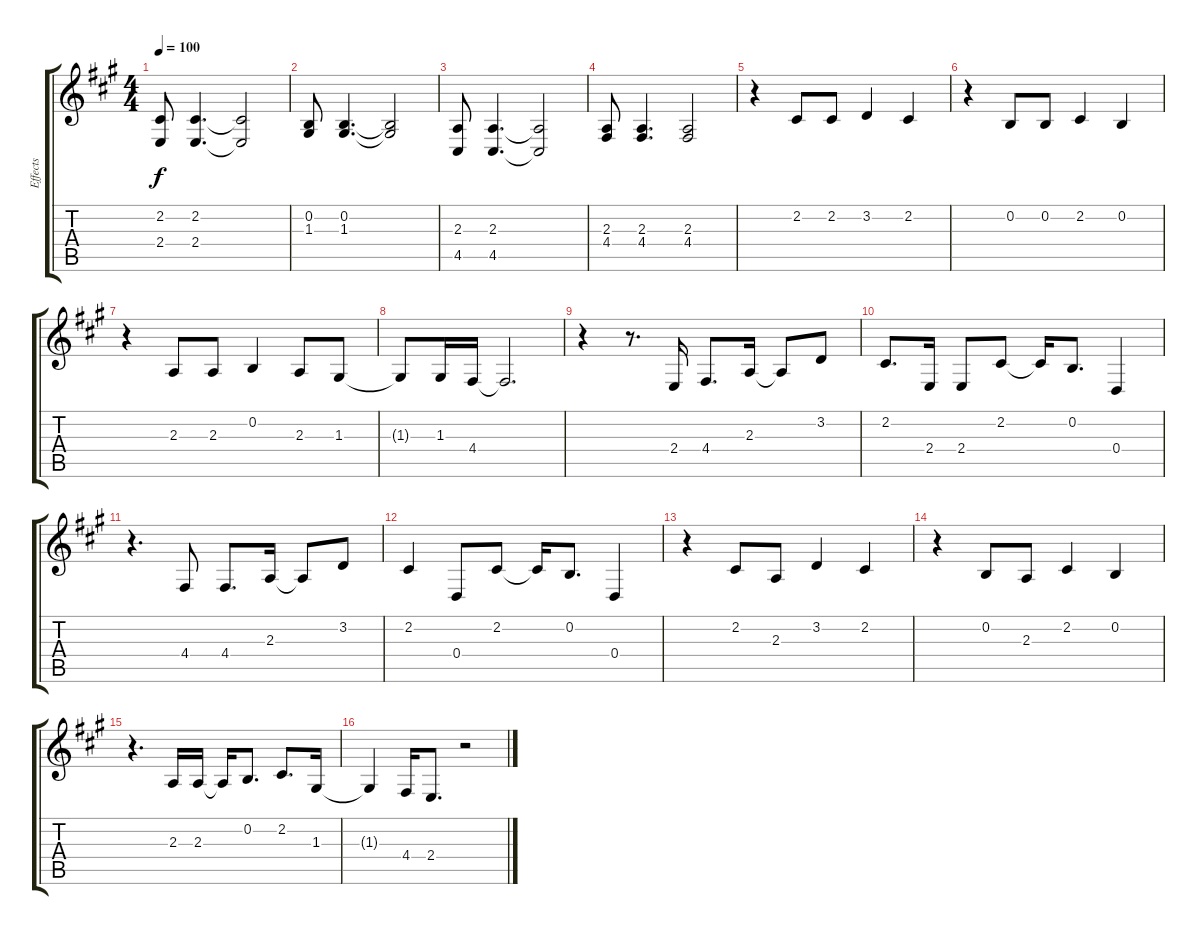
\track ("Effects" "Effects") {instrument reversecymbal}
\staff {score tabs}
\tuning (E4 B3 G3 D3 A2 E2) {hide}
\ts (4 4)
\tempo 100
\clef g2
\ks a
(2.2 2.4).8{dy f instrument reversecymbal} (2.2 2.4).4{d} (2.2{t} 2.4{t}).2 |
(0.2 1.3).8 (0.2 1.3).4{d} (0.2{t} 1.3{t}).2 |
(2.3 4.5).8 (2.3 4.5).4{d} (2.3{t} 4.5{t}).2 |
(2.3 4.4).8 (2.3 4.4).4{d} (2.3 4.4).2 |
r.4 2.2.8 2.2.8 3.2.4 2.2.4 |
r.4 0.2.8 0.2.8 2.2.4 0.2.4 |
r.4 2.3.8 2.3.8 0.2.4 2.3.8 1.3.8 |
1.3{t}.8 1.3.16 4.4.16 4.4{t}.2{d} |
r.4 r.8{d} 2.4.16 4.4.8{d} 2.3.16 2.3{t}.8 3.2.8 |
2.2.8{d} 2.4.16 2.4.8 2.2.8 2.2{t}.16 0.2.8{d} 0.4.4 |
r.4{d} 4.4.8 4.4.8{d} 2.3.16 2.3{t}.8 3.2.8 |
2.2.4 0.4.8 2.2.8 2.2{t}.16 0.2.8{d} 0.4.4 |
r.4 2.2.8 2.3.8 3.2.4 2.2.4 |
r.4 0.2.8 2.3.8 2.2.4 0.2.4 |
r.4{d} 2.3.16 2.3.16 2.3{t}.16 0.2.8{d} 2.2.8{d} 1.3.16 |
1.3{t}.4 4.4.16 2.4.8{d} r.2
